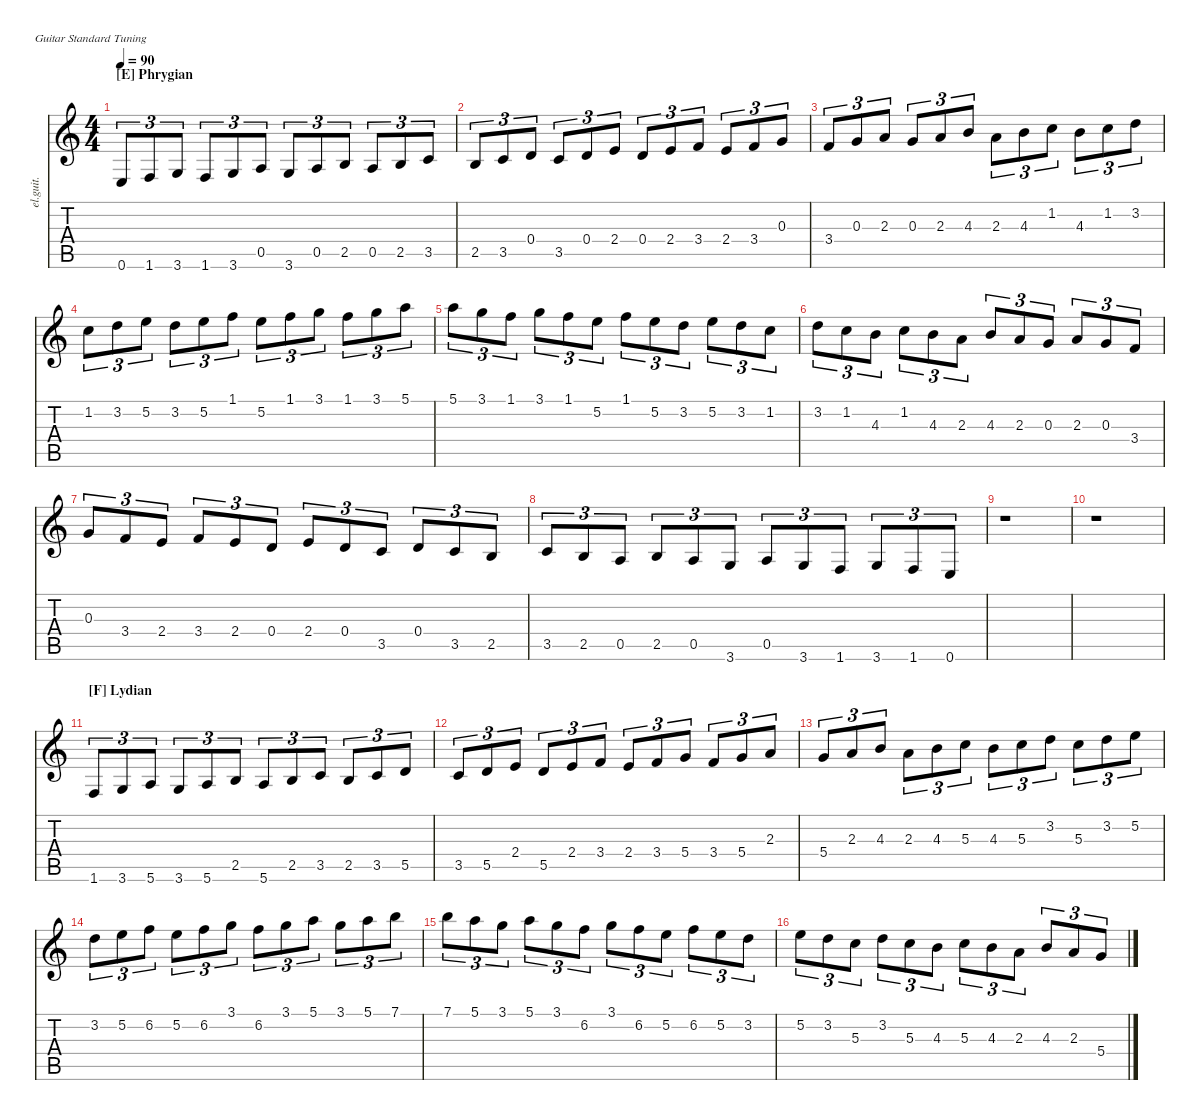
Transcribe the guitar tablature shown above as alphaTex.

\defaultSystemsLayout 4
\hideDynamics
\bracketExtendMode nobrackets
\track ("Clean Guitar" "el.guit.") {instrument electricguitarclean}
\staff {score tabs}
\tuning (E4 B3 G3 D3 A2 E2)
\ts (4 4)
\section ("E" "Phrygian")
\tempo 90
\clef g2
\ks c
0.6.8{tu (3 2) dy mf instrument electricguitarclean beam Up} 1.6.8{tu (3 2) beam Up} 3.6.8{tu (3 2) beam Up} 1.6.8{tu (3 2) beam Up} 3.6.8{tu (3 2) beam Up} 0.5.8{tu (3 2) beam Up} 3.6.8{tu (3 2) beam Up} 0.5.8{tu (3 2) beam Up} 2.5.8{tu (3 2) beam Up} 0.5.8{tu (3 2) beam Up} 2.5.8{tu (3 2) beam Up} 3.5.8{tu (3 2) beam Up} |
2.5.8{tu (3 2) beam Up} 3.5.8{tu (3 2) beam Up} 0.4.8{tu (3 2) beam Up} 3.5.8{tu (3 2) beam Up} 0.4.8{tu (3 2) beam Up} 2.4.8{tu (3 2) beam Up} 0.4.8{tu (3 2) beam Up} 2.4.8{tu (3 2) beam Up} 3.4.8{tu (3 2) beam Up} 2.4.8{tu (3 2) beam Up} 3.4.8{tu (3 2) beam Up} 0.3.8{tu (3 2) beam Up} |
3.4.8{tu (3 2) beam Up} 0.3.8{tu (3 2) beam Up} 2.3.8{tu (3 2) beam Up} 0.3.8{tu (3 2) beam Up} 2.3.8{tu (3 2) beam Up} 4.3.8{tu (3 2) beam Up} 2.3.8{tu (3 2) beam Down} 4.3.8{tu (3 2) beam Down} 1.2.8{tu (3 2) beam Down} 4.3.8{tu (3 2) beam Down} 1.2.8{tu (3 2) beam Down} 3.2.8{tu (3 2) beam Down} |
1.2.8{tu (3 2) beam Down} 3.2.8{tu (3 2) beam Down} 5.2.8{tu (3 2) beam Down} 3.2.8{tu (3 2) beam Down} 5.2.8{tu (3 2) beam Down} 1.1.8{tu (3 2) beam Down} 5.2.8{tu (3 2) beam Down} 1.1.8{tu (3 2) beam Down} 3.1.8{tu (3 2) beam Down} 1.1.8{tu (3 2) beam Down} 3.1.8{tu (3 2) beam Down} 5.1.8{tu (3 2) beam Down} |
5.1.8{tu (3 2) beam Down} 3.1.8{tu (3 2) beam Down} 1.1.8{tu (3 2) beam Down} 3.1.8{tu (3 2) beam Down} 1.1.8{tu (3 2) beam Down} 5.2.8{tu (3 2) beam Down} 1.1.8{tu (3 2) beam Down} 5.2.8{tu (3 2) beam Down} 3.2.8{tu (3 2) beam Down} 5.2.8{tu (3 2) beam Down} 3.2.8{tu (3 2) beam Down} 1.2.8{tu (3 2) beam Down} |
3.2.8{tu (3 2) beam Down} 1.2.8{tu (3 2) beam Down} 4.3.8{tu (3 2) beam Down} 1.2.8{tu (3 2) beam Down} 4.3.8{tu (3 2) beam Down} 2.3.8{tu (3 2) beam Down} 4.3.8{tu (3 2) beam Up} 2.3.8{tu (3 2) beam Up} 0.3.8{tu (3 2) beam Up} 2.3.8{tu (3 2) beam Up} 0.3.8{tu (3 2) beam Up} 3.4.8{tu (3 2) beam Up} |
0.3.8{tu (3 2) beam Up} 3.4.8{tu (3 2) beam Up} 2.4.8{tu (3 2) beam Up} 3.4.8{tu (3 2) beam Up} 2.4.8{tu (3 2) beam Up} 0.4.8{tu (3 2) beam Up} 2.4.8{tu (3 2) beam Up} 0.4.8{tu (3 2) beam Up} 3.5.8{tu (3 2) beam Up} 0.4.8{tu (3 2) beam Up} 3.5.8{tu (3 2) beam Up} 2.5.8{tu (3 2) beam Up} |
3.5.8{tu (3 2) beam Up} 2.5.8{tu (3 2) beam Up} 0.5.8{tu (3 2) beam Up} 2.5.8{tu (3 2) beam Up} 0.5.8{tu (3 2) beam Up} 3.6.8{tu (3 2) beam Up} 0.5.8{tu (3 2) beam Up} 3.6.8{tu (3 2) beam Up} 1.6.8{tu (3 2) beam Up} 3.6.8{tu (3 2) beam Up} 1.6.8{tu (3 2) beam Up} 0.6.8{tu (3 2) beam Up} |
r.1{beam Down} |
r.1{beam Down} |
\section ("F" "Lydian")
1.6.8{tu (3 2) beam Up} 3.6.8{tu (3 2) beam Up} 5.6.8{tu (3 2) beam Up} 3.6.8{tu (3 2) beam Up} 5.6.8{tu (3 2) beam Up} 2.5.8{tu (3 2) beam Up} 5.6.8{tu (3 2) beam Up} 2.5.8{tu (3 2) beam Up} 3.5.8{tu (3 2) beam Up} 2.5.8{tu (3 2) beam Up} 3.5.8{tu (3 2) beam Up} 5.5.8{tu (3 2) beam Up} |
3.5.8{tu (3 2) beam Up} 5.5.8{tu (3 2) beam Up} 2.4.8{tu (3 2) beam Up} 5.5.8{tu (3 2) beam Up} 2.4.8{tu (3 2) beam Up} 3.4.8{tu (3 2) beam Up} 2.4.8{tu (3 2) beam Up} 3.4.8{tu (3 2) beam Up} 5.4.8{tu (3 2) beam Up} 3.4.8{tu (3 2) beam Up} 5.4.8{tu (3 2) beam Up} 2.3.8{tu (3 2) beam Up} |
5.4.8{tu (3 2) beam Up} 2.3.8{tu (3 2) beam Up} 4.3.8{tu (3 2) beam Up} 2.3.8{tu (3 2) beam Down} 4.3.8{tu (3 2) beam Down} 5.3.8{tu (3 2) beam Down} 4.3.8{tu (3 2) beam Down} 5.3.8{tu (3 2) beam Down} 3.2.8{tu (3 2) beam Down} 5.3.8{tu (3 2) beam Down} 3.2.8{tu (3 2) beam Down} 5.2.8{tu (3 2) beam Down} |
3.2.8{tu (3 2) beam Down} 5.2.8{tu (3 2) beam Down} 6.2.8{tu (3 2) beam Down} 5.2.8{tu (3 2) beam Down} 6.2.8{tu (3 2) beam Down} 3.1.8{tu (3 2) beam Down} 6.2.8{tu (3 2) beam Down} 3.1.8{tu (3 2) beam Down} 5.1.8{tu (3 2) beam Down} 3.1.8{tu (3 2) beam Down} 5.1.8{tu (3 2) beam Down} 7.1.8{tu (3 2) beam Down} |
7.1.8{tu (3 2) beam Down} 5.1.8{tu (3 2) beam Down} 3.1.8{tu (3 2) beam Down} 5.1.8{tu (3 2) beam Down} 3.1.8{tu (3 2) beam Down} 6.2.8{tu (3 2) beam Down} 3.1.8{tu (3 2) beam Down} 6.2.8{tu (3 2) beam Down} 5.2.8{tu (3 2) beam Down} 6.2.8{tu (3 2) beam Down} 5.2.8{tu (3 2) beam Down} 3.2.8{tu (3 2) beam Down} |
5.2.8{tu (3 2) beam Down} 3.2.8{tu (3 2) beam Down} 5.3.8{tu (3 2) beam Down} 3.2.8{tu (3 2) beam Down} 5.3.8{tu (3 2) beam Down} 4.3.8{tu (3 2) beam Down} 5.3.8{tu (3 2) beam Down} 4.3.8{tu (3 2) beam Down} 2.3.8{tu (3 2) beam Down} 4.3.8{tu (3 2) beam Up} 2.3.8{tu (3 2) beam Up} 5.4.8{tu (3 2) beam Up}
